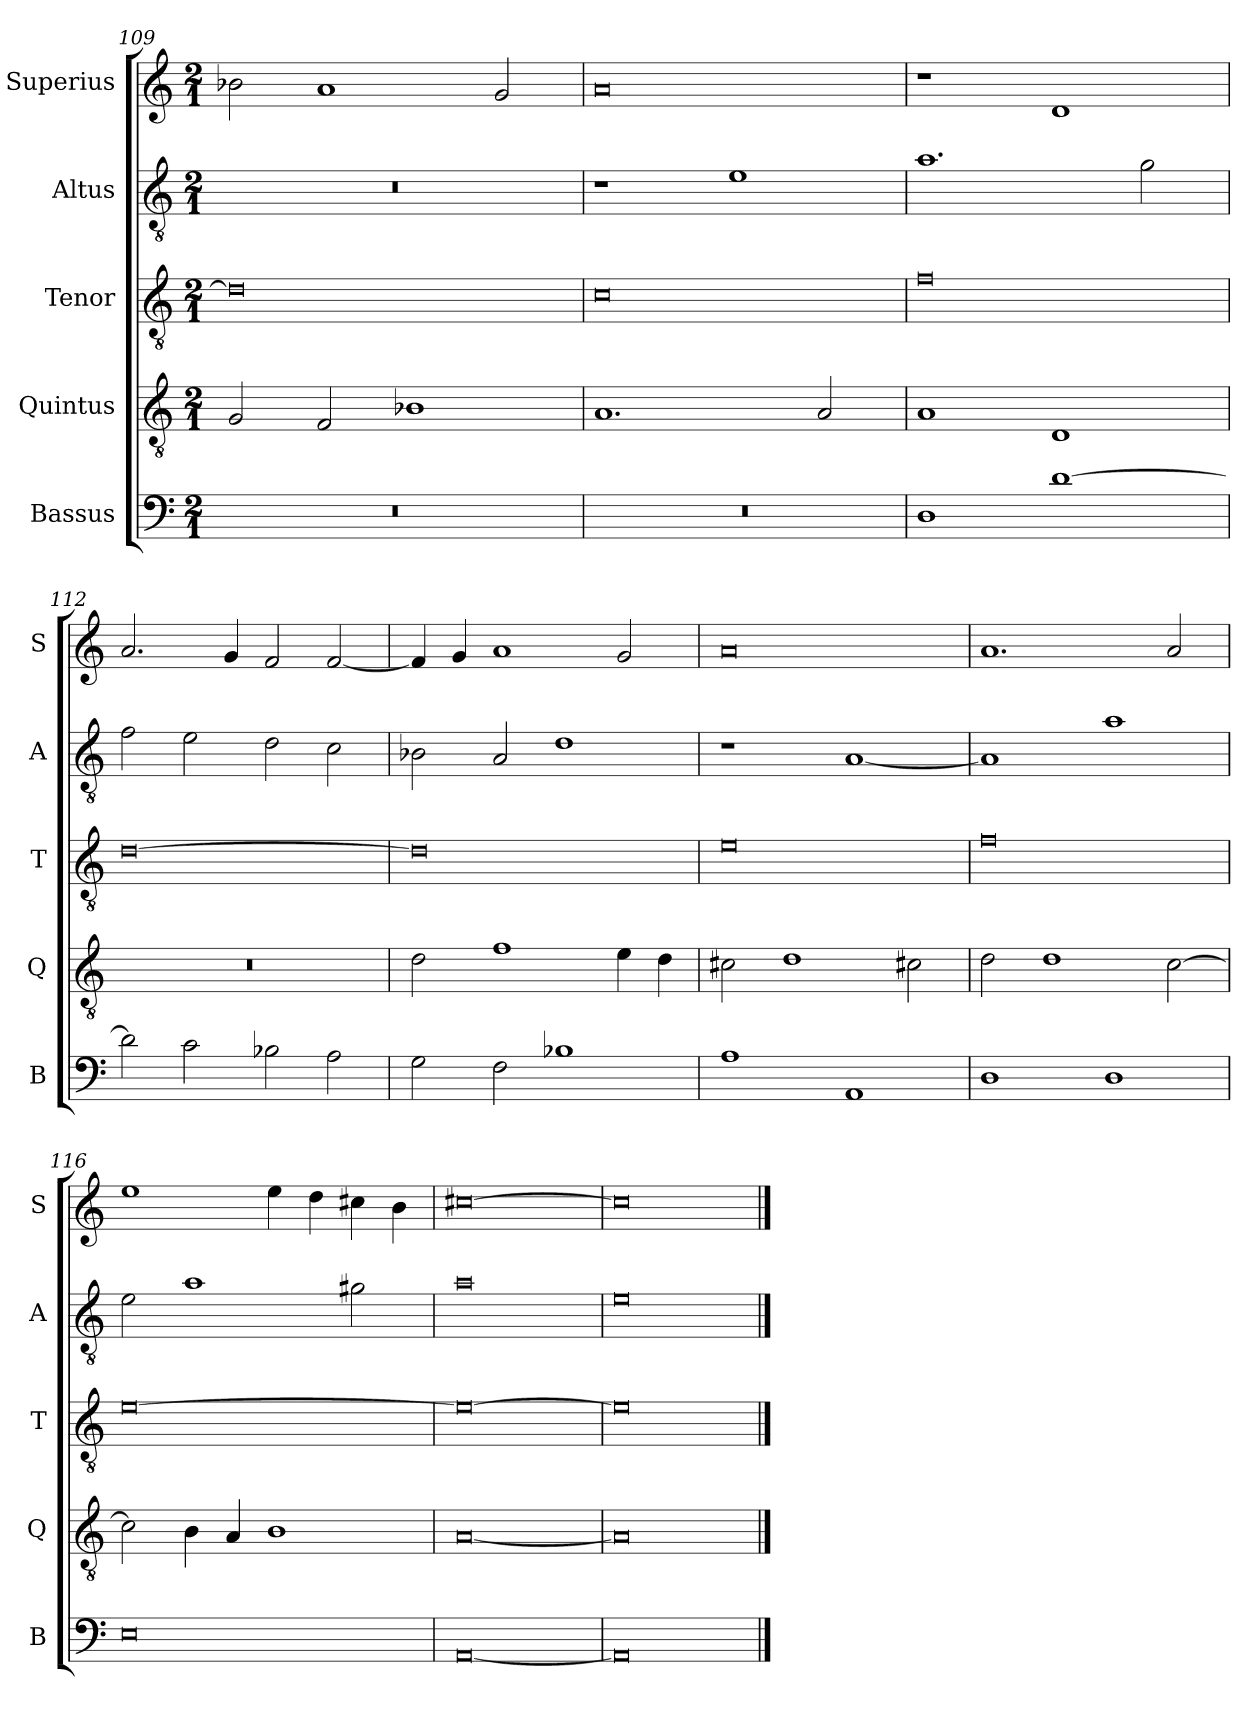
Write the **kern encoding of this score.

**kern	**kern	**kern	**kern	**kern
*part5	*part4	*part3	*part2	*part1
*staff5	*staff4	*staff3	*staff2	*staff1
*I"Bassus	*I"Quintus	*I"Tenor	*I"Altus	*I"Superius
*I'B	*I'Q	*I'T	*I'A	*I'S
*clefF4	*clefGv2	*clefGv2	*clefGv2	*clefG2
*k[]	*k[]	*k[]	*k[]	*k[]
*M2/1	*M2/1	*M2/1	*M2/1	*M2/1
=109	=109	=109	=109	=109
0r	2G/	0d]	0r	2b-X\
.	2F/	.	.	1a
.	1B-X	.	.	.
.	.	.	.	2g/
=110	=110	=110	=110	=110
0r	1.A	0c	1r	0a
.	.	.	1e	.
.	2A/	.	.	.
=111	=111	=111	=111	=111
1D	1A	0f	1.a	1r
[1d	1D	.	.	1d
.	.	.	2g\	.
=112	=112	=112	=112	=112
2d\]	0r	[0d	2f\	2.a/
2c\	.	.	2e\	.
.	.	.	.	4g/
2B-X\	.	.	2d\	2f/
2A\	.	.	2c\	[2f/
=113	=113	=113	=113	=113
2G\	2d\	0d]	2B-X\	4f/]
.	.	.	.	4g/
2F\	1f	.	2A/	1a
1B-X	.	.	1d	.
.	4e\	.	.	2g/
.	4d\	.	.	.
=114	=114	=114	=114	=114
1A	2c#X\	0e	1r	0a
.	1d	.	.	.
1AA	.	.	[1A	.
.	2c#X\	.	.	.
=115	=115	=115	=115	=115
1D	2d\	0f	1A]	1.a
.	1d	.	.	.
1D	.	.	1a	.
.	[2c\	.	.	2a/
=116	=116	=116	=116	=116
0E	2c\]	[0e	2e\	1ee
.	4B\	.	1a	.
.	4A/	.	.	.
.	1B	.	.	4ee\
.	.	.	.	4dd\
.	.	.	2g#X\	4cc#X\
.	.	.	.	4b\
=117	=117	=117	=117	=117
[0AA	[0A	0e_	0a	[0cc#X
=118	=118	=118	=118	=118
0AA]	0A]	0e]	0e	0cc#]
==	==	==	==	==
*-	*-	*-	*-	*-
